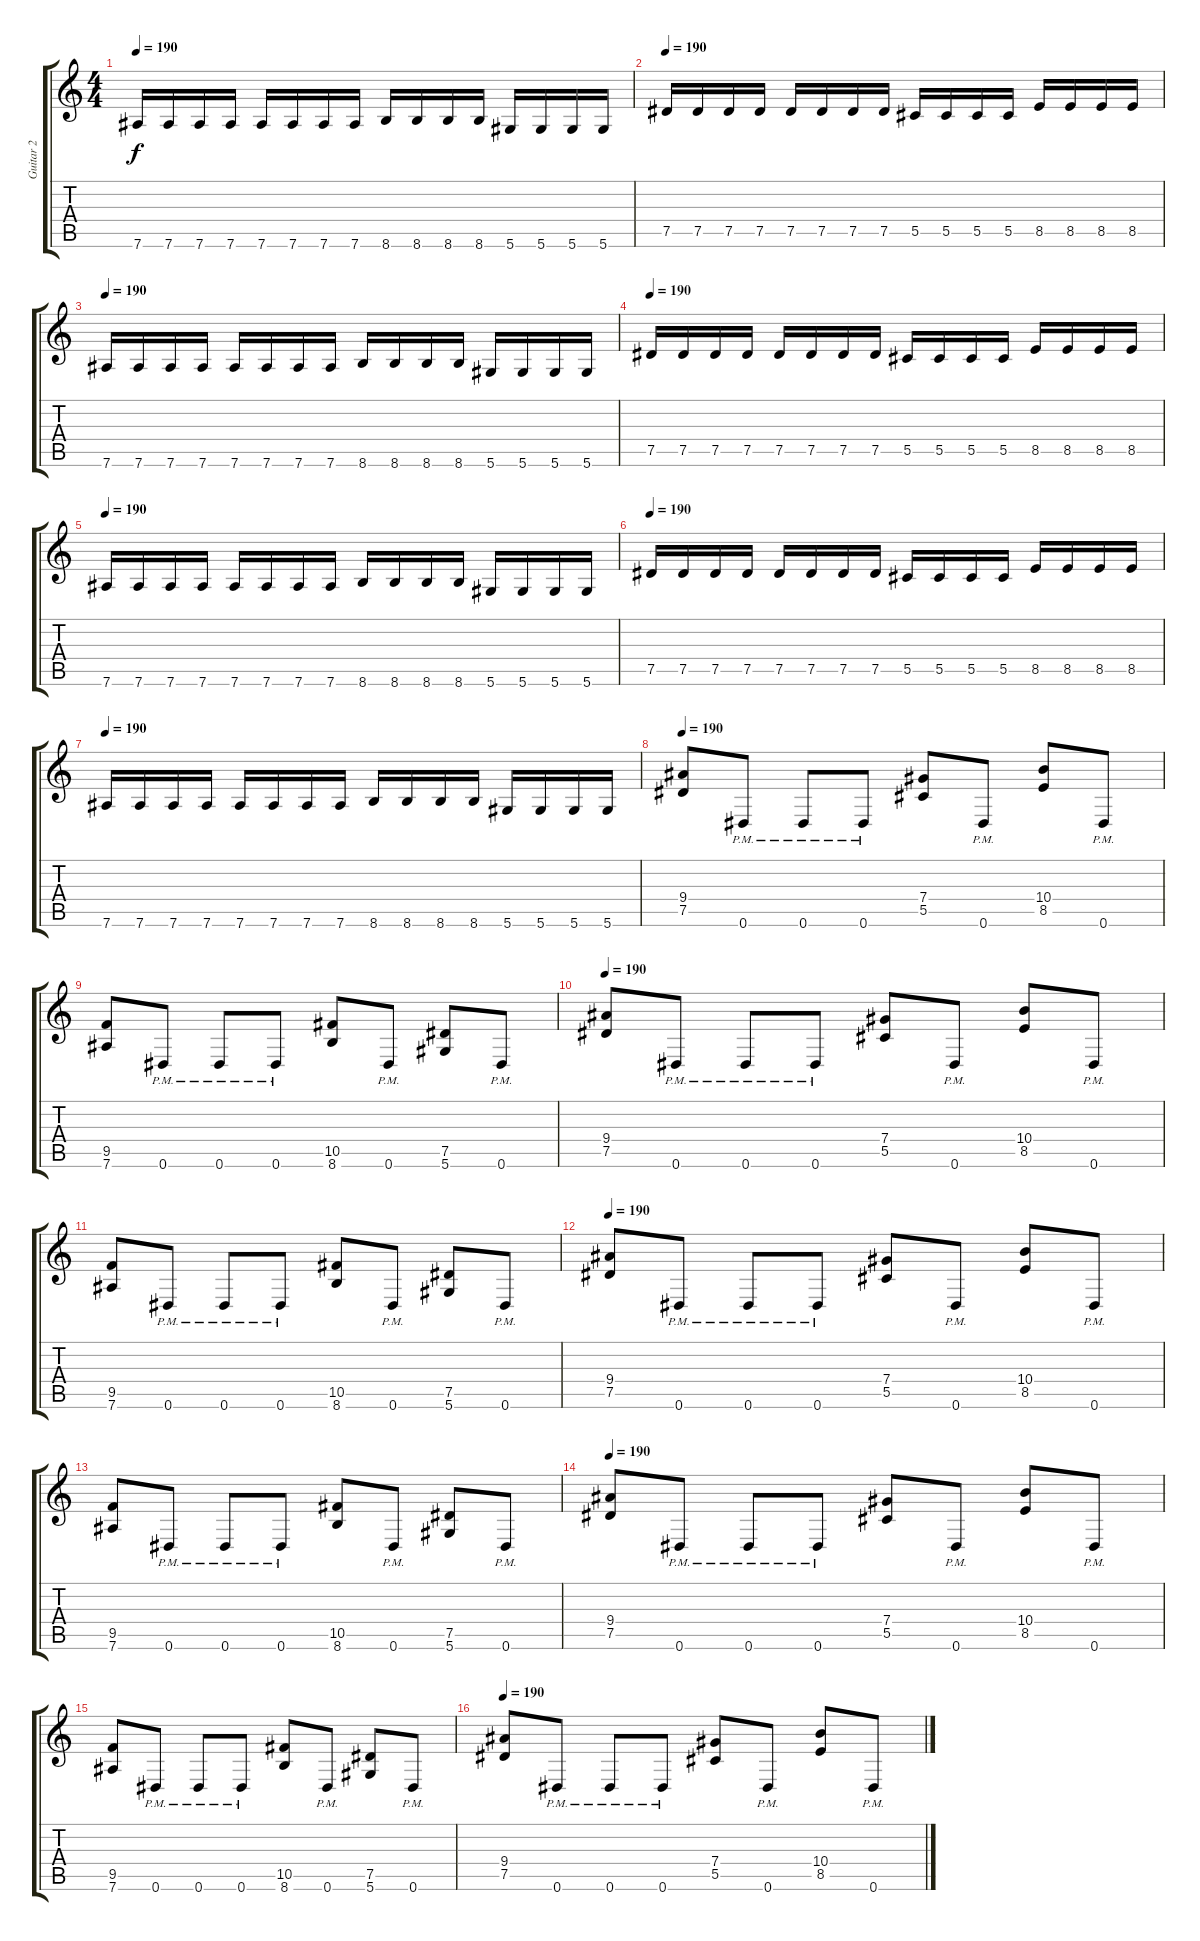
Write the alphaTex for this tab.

\track ("Guitar 2" "Guitar 2") {instrument distortionguitar}
\staff {score tabs}
\tuning (Eb4 Bb3 Gb3 Db3 Ab2 Eb2) {hide}
\ts (4 4)
\tempo 190
\clef g2
\ks c
7.6.16{dy f} 7.6.16 7.6.16 7.6.16 7.6.16 7.6.16 7.6.16 7.6.16 8.6.16 8.6.16 8.6.16 8.6.16 5.6.16 5.6.16 5.6.16 5.6.16 |
\tempo 190
7.5.16 7.5.16 7.5.16 7.5.16 7.5.16 7.5.16 7.5.16 7.5.16 5.5.16 5.5.16 5.5.16 5.5.16 8.5.16 8.5.16 8.5.16 8.5.16 |
\tempo 190
7.6.16 7.6.16 7.6.16 7.6.16 7.6.16 7.6.16 7.6.16 7.6.16 8.6.16 8.6.16 8.6.16 8.6.16 5.6.16 5.6.16 5.6.16 5.6.16 |
\tempo 190
7.5.16 7.5.16 7.5.16 7.5.16 7.5.16 7.5.16 7.5.16 7.5.16 5.5.16 5.5.16 5.5.16 5.5.16 8.5.16 8.5.16 8.5.16 8.5.16 |
\tempo 190
7.6.16 7.6.16 7.6.16 7.6.16 7.6.16 7.6.16 7.6.16 7.6.16 8.6.16 8.6.16 8.6.16 8.6.16 5.6.16 5.6.16 5.6.16 5.6.16 |
\tempo 190
7.5.16 7.5.16 7.5.16 7.5.16 7.5.16 7.5.16 7.5.16 7.5.16 5.5.16 5.5.16 5.5.16 5.5.16 8.5.16 8.5.16 8.5.16 8.5.16 |
\tempo 190
7.6.16 7.6.16 7.6.16 7.6.16 7.6.16 7.6.16 7.6.16 7.6.16 8.6.16 8.6.16 8.6.16 8.6.16 5.6.16 5.6.16 5.6.16 5.6.16 |
\tempo 190
(9.4 7.5).8 0.6{pm}.8 0.6{pm}.8 0.6{pm}.8 (7.4 5.5).8 0.6{pm}.8 (10.4 8.5).8 0.6{pm}.8 |
(9.5 7.6).8 0.6{pm}.8 0.6{pm}.8 0.6{pm}.8 (10.5 8.6).8 0.6{pm}.8 (7.5 5.6).8 0.6{pm}.8 |
\tempo 190
(9.4 7.5).8 0.6{pm}.8 0.6{pm}.8 0.6{pm}.8 (7.4 5.5).8 0.6{pm}.8 (10.4 8.5).8 0.6{pm}.8 |
(9.5 7.6).8 0.6{pm}.8 0.6{pm}.8 0.6{pm}.8 (10.5 8.6).8 0.6{pm}.8 (7.5 5.6).8 0.6{pm}.8 |
\tempo 190
(9.4 7.5).8 0.6{pm}.8 0.6{pm}.8 0.6{pm}.8 (7.4 5.5).8 0.6{pm}.8 (10.4 8.5).8 0.6{pm}.8 |
(9.5 7.6).8 0.6{pm}.8 0.6{pm}.8 0.6{pm}.8 (10.5 8.6).8 0.6{pm}.8 (7.5 5.6).8 0.6{pm}.8 |
\tempo 190
(9.4 7.5).8 0.6{pm}.8 0.6{pm}.8 0.6{pm}.8 (7.4 5.5).8 0.6{pm}.8 (10.4 8.5).8 0.6{pm}.8 |
(9.5 7.6).8 0.6{pm}.8 0.6{pm}.8 0.6{pm}.8 (10.5 8.6).8 0.6{pm}.8 (7.5 5.6).8 0.6{pm}.8 |
\tempo 190
(9.4 7.5).8 0.6{pm}.8 0.6{pm}.8 0.6{pm}.8 (7.4 5.5).8 0.6{pm}.8 (10.4 8.5).8 0.6{pm}.8
